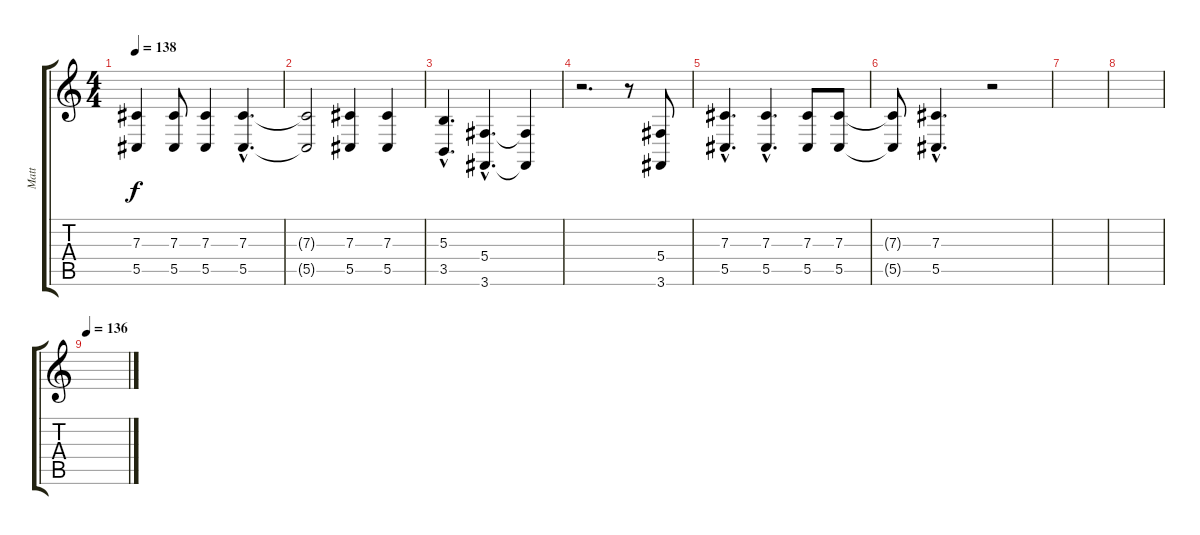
\track ("Matt" "Matt") {instrument lead1square}
\staff {score tabs}
\tuning (Eb4 Bb3 Gb3 Db3 Ab2 Eb2) {hide}
\ts (4 4)
\tempo 138
\clef g2
\ks c
(7.3 5.5).4{dy f} (7.3 5.5).8 (7.3 5.5).4 (7.3{hac} 5.5{hac}).4{d} |
(7.3{t} 5.5{t}).2 (7.3 5.5).4 (7.3 5.5).4 |
(5.3{hac} 3.5{hac}).4{d} (5.4{hac} 3.6{hac}).4{d} (5.4{t} 3.6{t}).4 |
r.2{d} r.8 (5.4 3.6).8 |
(7.3{hac} 5.5{hac}).4{d} (7.3{hac} 5.5{hac}).4{d} (7.3 5.5).8 (7.3 5.5).8 |
(7.3{t} 5.5{t}).8 (7.3{hac} 5.5{hac}).4{d} r.2 |
|
|
\tempo 136
